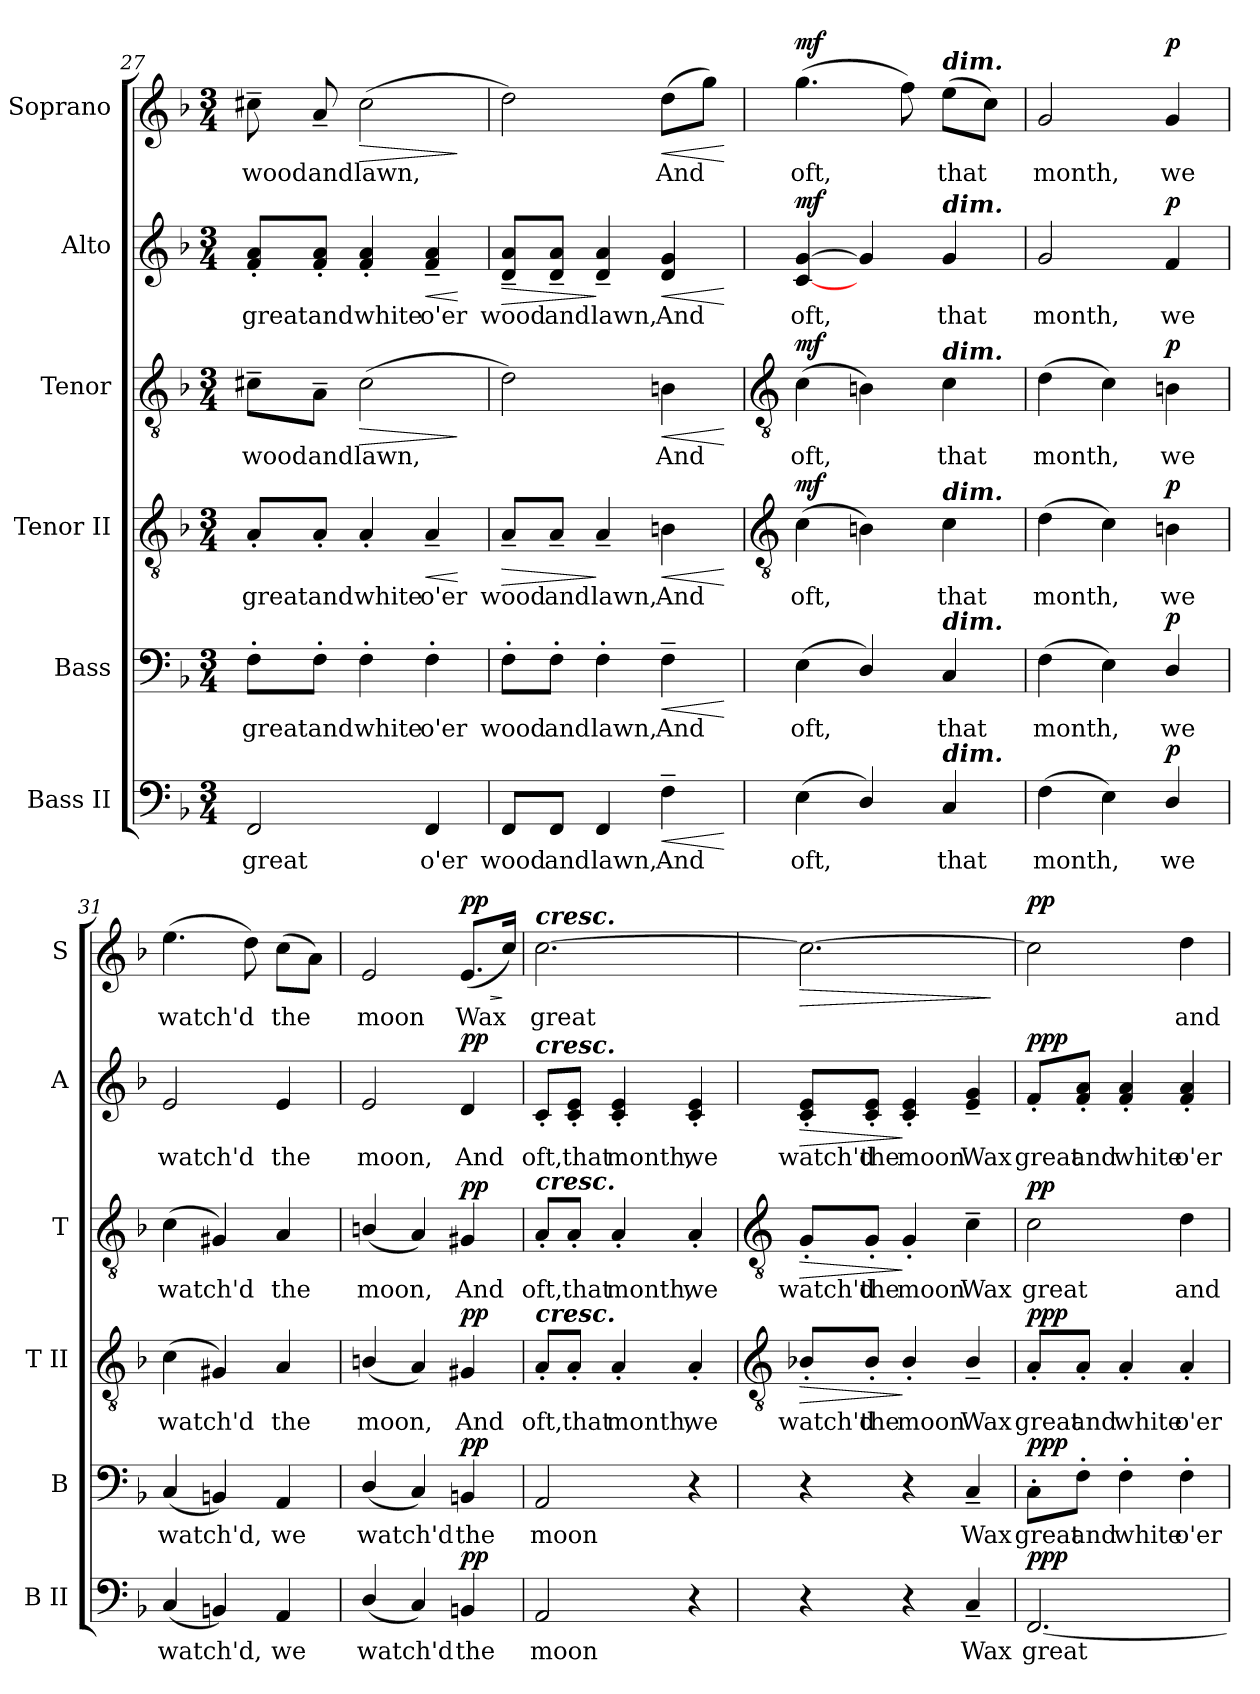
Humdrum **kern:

**kern	**text	**dynam	**kern	**text	**dynam	**kern	**text	**dynam	**kern	**text	**dynam	**kern	**text	**dynam	**kern	**text	**dynam
*part6	*part6	*part6	*part5	*part5	*part5	*part4	*part4	*part4	*part3	*part3	*part3	*part2	*part2	*part2	*part1	*part1	*part1
*staff6	*staff6	*staff6	*staff5	*staff5	*staff5	*staff4	*staff4	*staff4	*staff3	*staff3	*staff3	*staff2	*staff2	*staff2	*staff1	*staff1	*staff1
*I"Bass II	*	*	*I"Bass	*	*	*I"Tenor II	*	*	*I"Tenor	*	*	*I"Alto	*	*	*I"Soprano	*	*
*I'B II	*	*	*I'B	*	*	*I'T II	*	*	*I'T	*	*	*I'A	*	*	*I'S	*	*
*clefF4	*	*	*clefF4	*	*	*clefGv2	*	*	*clefGv2	*	*	*clefG2	*	*	*clefG2	*	*
*k[b-]	*	*	*k[b-]	*	*	*k[b-]	*	*	*k[b-]	*	*	*k[b-]	*	*	*k[b-]	*	*
*F:	*	*	*F:	*	*	*F:	*	*	*F:	*	*	*F:	*	*	*F:	*	*
*M3/4	*	*	*M3/4	*	*	*M3/4	*	*	*M3/4	*	*	*M3/4	*	*	*M3/4	*	*
=27	=27	=27	=27	=27	=27	=27	=27	=27	=27	=27	=27	=27	=27	=27	=27	=27	=27
!	!LO:LY:b	!	!	!LO:LY:b	!	!	!LO:LY:b	!	!	!LO:LY:b	!	!	!LO:LY:b	!	!	!LO:LY:b	!
2FF/	great	.	8F'\L	great	.	8A'/L	great	.	8c#X~\L	wood	.	8f'/ 8a'/L	great	.	8cc#X~\	wood	.
!	!	!	!	!LO:LY:b	!	!	!LO:LY:b	!	!	!LO:LY:b	!	!	!LO:LY:b	!	!	!LO:LY:b	!
.	.	.	8F'\J	and	.	8A'/J	and	.	8A~\J	and	.	8f'/ 8a'/J	and	.	8a~/	and	.
!	!	!	!	!LO:LY:b	!	!	!LO:LY:b	!	!	!LO:LY:b	!LO:HP:b	!	!LO:LY:b	!	!	!LO:LY:b	!LO:HP:b
.	.	.	4F'\	white	.	4A'/	white	.	(>2c#\	lawn,	>	4f/' 4a/'	white	.	(>2cc#\	lawn,	>
!	!LO:LY:b	!	!	!LO:LY:b	!	!	!LO:LY:b	!LO:HP:b	!	!	!	!	!LO:LY:b	!LO:HP:b	!	!	!
4FF/	o'er	.	4F'\	o'er	.	4A~/	o'er	<	.	.	.	4f/~ 4a/~	o'er	<	.	.	.
.	.	.	.	.	.	.	.	[	.	.	]	.	.	[	.	.	]
=28	=28	=28	=28	=28	=28	=28	=28	=28	=28	=28	=28	=28	=28	=28	=28	=28	=28
!	!LO:LY:b	!	!	!LO:LY:b	!	!	!LO:LY:b	!LO:HP:b	!	!	!	!	!LO:LY:b	!LO:HP:b	!	!	!
8FF/L	wood	.	8F'\L	wood	.	8A~/L	wood	>	2d\)	.	.	8d~/ 8a~/L	wood	>	2dd\)	.	.
!	!LO:LY:b	!	!	!LO:LY:b	!	!	!LO:LY:b	!	!	!	!	!	!LO:LY:b	!	!	!	!
8FF/J	and	.	8F'\J	and	.	8A~/J	and	.	.	.	.	8d~/ 8a~/J	and	.	.	.	.
!	!LO:LY:b	!	!	!LO:LY:b	!	!	!LO:LY:b	!	!	!	!	!	!LO:LY:b	!	!	!	!
4FF/	lawn,	.	4F'\	lawn,	.	4A~/	lawn,	]	.	.	.	4d/~ 4a/~	lawn,	]	.	.	.
!	!LO:LY:b	!LO:HP:b	!	!LO:LY:b	!LO:HP:b	!	!LO:LY:b	!LO:HP:b	!	!LO:LY:b	!LO:HP:b	!	!LO:LY:b	!LO:HP:b	!	!LO:LY:b	!LO:HP:b
4F~\	And	<	4F~\	And	<	4Bn\	And	<	4Bn\	And	<	4d/ 4g/	And	<	(>8dd\L	And	<
.	.	.	.	.	.	.	.	.	.	.	.	.	.	.	8gg\J)	.	.
.	.	[	.	.	[	.	.	[	.	.	[	.	.	[	.	.	[
!!LO:LB:g=z
=29	=29	=29	=29	=29	=29	=29	=29	=29	=29	=29	=29	=29	=29	=29	=29	=29	=29
*	*	*	*	*	*	*clefGv2	*	*	*clefGv2	*	*	*	*	*	*	*	*
!	!LO:LY:b	!	!	!LO:LY:b	!	!	!LO:LY:b	!LO:DY:b	!	!LO:LY:b	!LO:DY:b	!	!LO:LY:b	!LO:DY:b	!	!LO:LY:b	!LO:DY:b
(<4E\	oft,	.	(<4E\	oft,	.	(>4c\	oft,	mf	(>4c\	oft,	mf	[4c [4g	oft,	mf	(>4.gg\	oft,	mf
4D/)	.	.	4D/)	.	.	4Bn\)	.	.	4Bn\)	.	.	4g]	.	.	.	.	.
.	.	.	.	.	.	.	.	.	.	.	.	.	.	.	8ff\)	.	.
!	!	!	!	!	!	!	!	!	!	!	!	!	!	!	!LO:TX:a:Bi:t=dim.	!	!
!	!	!	!	!	!	!	!	!	!	!	!	!LO:TX:a:Bi:t=dim.	!	!	!	!	!
!	!	!	!	!	!	!	!	!	!LO:TX:a:Bi:t=dim.	!	!	!	!	!	!	!	!
!	!	!	!	!	!	!LO:TX:a:Bi:t=dim.	!	!	!	!	!	!	!	!	!	!	!
!	!	!	!LO:TX:a:Bi:t=dim.	!	!	!	!	!	!	!	!	!	!	!	!	!	!
!LO:TX:a:Bi:t=dim.	!	!	!	!	!	!	!	!	!	!	!	!	!	!	!	!	!
!	!LO:LY:b	!	!	!LO:LY:b	!	!	!LO:LY:b	!	!	!LO:LY:b	!	!	!LO:LY:b	!	!	!LO:LY:b	!
4C/	that	.	4C/	that	.	4c\	that	.	4c\	that	.	4g/	that	.	(>8ee\L	that	.
.	.	.	.	.	.	.	.	.	.	.	.	.	.	.	8cc\J)	.	.
=30	=30	=30	=30	=30	=30	=30	=30	=30	=30	=30	=30	=30	=30	=30	=30	=30	=30
!	!LO:LY:b	!	!	!LO:LY:b	!	!	!LO:LY:b	!	!	!LO:LY:b	!	!	!LO:LY:b	!	!	!LO:LY:b	!
(>4F\	month,	.	(>4F\	month,	.	(>4d\	month,	.	(>4d\	month,	.	2g/	month,	.	2g/	month,	.
4E\)	.	.	4E\)	.	.	4c\)	.	.	4c\)	.	.	.	.	.	.	.	.
!	!LO:LY:b	!LO:DY:b	!	!LO:LY:b	!LO:DY:b	!	!LO:LY:b	!LO:DY:b	!	!LO:LY:b	!LO:DY:b	!	!LO:LY:b	!LO:DY:b	!	!LO:LY:b	!LO:DY:b
4D/	we	p	4D/	we	p	4Bn\	we	p	4Bn\	we	p	4f/	we	p	4g/	we	p
=31	=31	=31	=31	=31	=31	=31	=31	=31	=31	=31	=31	=31	=31	=31	=31	=31	=31
!	!LO:LY:b	!	!	!LO:LY:b	!	!	!LO:LY:b	!	!	!LO:LY:b	!	!	!LO:LY:b	!	!	!LO:LY:b	!
(<4C/	watch'd,	.	(<4C/	watch'd,	.	(<4c\	watch'd	.	(<4c\	watch'd	.	2e/	watch'd	.	(>4.ee\	watch'd	.
4BBn/)	.	.	4BBn/)	.	.	4G#X/)	.	.	4G#X/)	.	.	.	.	.	.	.	.
.	.	.	.	.	.	.	.	.	.	.	.	.	.	.	8dd\)	.	.
!	!LO:LY:b	!	!	!LO:LY:b	!	!	!LO:LY:b	!	!	!LO:LY:b	!	!	!LO:LY:b	!	!	!LO:LY:b	!
4AA/	we	.	4AA/	we	.	4A/	the	.	4A/	the	.	4e/	the	.	(>8cc\L	the	.
.	.	.	.	.	.	.	.	.	.	.	.	.	.	.	8a\J)	.	.
=32	=32	=32	=32	=32	=32	=32	=32	=32	=32	=32	=32	=32	=32	=32	=32	=32	=32
!	!LO:LY:b	!	!	!LO:LY:b	!	!	!LO:LY:b	!	!	!LO:LY:b	!	!	!LO:LY:b	!	!	!LO:LY:b	!
(<4D/	watch'd	.	(<4D/	watch'd	.	(<4Bn/	moon,	.	(<4Bn/	moon,	.	2e/	moon,	.	2e/	moon	.
4C/)	.	.	4C/)	.	.	4A/)	.	.	4A/)	.	.	.	.	.	.	.	.
!	!LO:LY:b	!LO:DY:b	!	!LO:LY:b	!LO:DY:b	!	!LO:LY:b	!LO:DY:b	!	!LO:LY:b	!LO:DY:b	!	!LO:LY:b	!LO:DY:b	!	!LO:LY:b	!LO:HP:b
!	!	!	!	!	!	!	!	!	!	!	!	!	!	!	!	!	!LO:DY:n=1:b
4BBn/	the	pp	4BBn/	the	pp	4G#X/	And	pp	4G#X/	And	pp	4d/	And	pp	(8.e/L	Wax	> pp
.	.	.	.	.	.	.	.	.	.	.	.	.	.	.	16cc/J)	.	]
=33	=33	=33	=33	=33	=33	=33	=33	=33	=33	=33	=33	=33	=33	=33	=33	=33	=33
!	!	!	!	!	!	!	!	!	!	!	!	!	!	!	!LO:TX:a:Bi:t=cresc.	!	!
!	!	!	!	!	!	!	!	!	!	!	!	!LO:TX:a:Bi:t=cresc.	!	!	!	!	!
!	!	!	!	!	!	!	!	!	!LO:TX:a:Bi:t=cresc.	!	!	!	!	!	!	!	!
!	!	!	!	!	!	!LO:TX:a:Bi:t=cresc.	!	!	!	!	!	!	!	!	!	!	!
!	!LO:LY:b	!	!	!LO:LY:b	!	!	!LO:LY:b	!	!	!LO:LY:b	!	!	!LO:LY:b	!	!	!LO:LY:b	!
2AA/	moon	.	2AA/	moon	.	8A'/L	oft,	.	8A'/L	oft,	.	8c'/L	oft,	.	[2.cc\	great	.
!	!	!	!	!	!	!	!LO:LY:b	!	!	!LO:LY:b	!	!	!LO:LY:b	!	!	!	!
.	.	.	.	.	.	8A'/J	that	.	8A'/J	that	.	8c'/ 8e'/J	that	.	.	.	.
!	!	!	!	!	!	!	!LO:LY:b	!	!	!LO:LY:b	!	!	!LO:LY:b	!	!	!	!
.	.	.	.	.	.	4A'/	month,	.	4A'/	month,	.	4c/' 4e/'	month,	.	.	.	.
!	!	!	!	!	!	!	!LO:LY:b	!	!	!LO:LY:b	!	!	!LO:LY:b	!	!	!	!
4r	.	.	4r	.	.	4A'	we	.	4A'	we	.	4c/' 4e/'	we	.	.	.	.
!!LO:LB:g=z
=34	=34	=34	=34	=34	=34	=34	=34	=34	=34	=34	=34	=34	=34	=34	=34	=34	=34
*	*	*	*	*	*	*clefGv2	*	*	*clefGv2	*	*	*	*	*	*	*	*
!	!	!	!	!	!	!	!LO:LY:b	!LO:HP:b	!	!LO:LY:b	!LO:HP:b	!	!LO:LY:b	!LO:HP:b	!	!	!LO:HP:b
4r	.	.	4r	.	.	8B-X'/L	watch'd	>	8G'/L	watch'd	>	8c'/ 8e'/L	watch'd	>	2.cc\_	.	>
!	!	!	!	!	!	!	!LO:LY:b	!	!	!LO:LY:b	!	!	!LO:LY:b	!	!	!	!
.	.	.	.	.	.	8B-'/J	the	.	8G'/J	the	.	8c'/ 8e'/J	the	.	.	.	.
!	!	!	!	!	!	!	!LO:LY:b	!	!	!LO:LY:b	!	!	!LO:LY:b	!	!	!	!
4r	.	.	4r	.	.	4B-'/	moon	]	4G'/	moon	]	4c/' 4e/'	moon	]	.	.	.
!	!LO:LY:b	!	!	!LO:LY:b	!	!	!LO:LY:b	!	!	!LO:LY:b	!	!	!LO:LY:b	!	!	!	!
4C~/	Wax	.	4C~/	Wax	.	4B-~/	Wax	.	4c~\	Wax	.	4e/~ 4g/~	Wax	.	.	.	.
.	.	.	.	.	.	.	.	.	.	.	.	.	.	.	.	.	]
=35	=35	=35	=35	=35	=35	=35	=35	=35	=35	=35	=35	=35	=35	=35	=35	=35	=35
!	!LO:LY:b	!LO:DY:b	!	!LO:LY:b	!LO:DY:b	!	!LO:LY:b	!LO:DY:b	!	!LO:LY:b	!LO:DY:b	!	!LO:LY:b	!LO:DY:b	!	!	!LO:DY:b
[2.FF/	great	ppp	8C'\L	great	ppp	8A'/L	great	ppp	2c\	great	pp	8f'/L	great	ppp	2cc\]	.	pp
!	!	!	!	!LO:LY:b	!	!	!LO:LY:b	!	!	!	!	!	!LO:LY:b	!	!	!	!
.	.	.	8F'\J	and	.	8A'/J	and	.	.	.	.	8f'/ 8a'/J	and	.	.	.	.
!	!	!	!	!LO:LY:b	!	!	!LO:LY:b	!	!	!	!	!	!LO:LY:b	!	!	!	!
.	.	.	4F'\	white	.	4A'/	white	.	.	.	.	4f/' 4a/'	white	.	.	.	.
!	!	!	!	!LO:LY:b	!	!	!LO:LY:b	!	!	!LO:LY:b	!	!	!LO:LY:b	!	!	!LO:LY:b	!
.	.	.	4F'\	o'er	.	4A'/	o'er	.	4d\	and	.	4f/' 4a/'	o'er	.	4dd\	and	.
=	=	=	=	=	=	=	=	=	=	=	=	=	=	=	=	=	=
*-	*-	*-	*-	*-	*-	*-	*-	*-	*-	*-	*-	*-	*-	*-	*-	*-	*-
